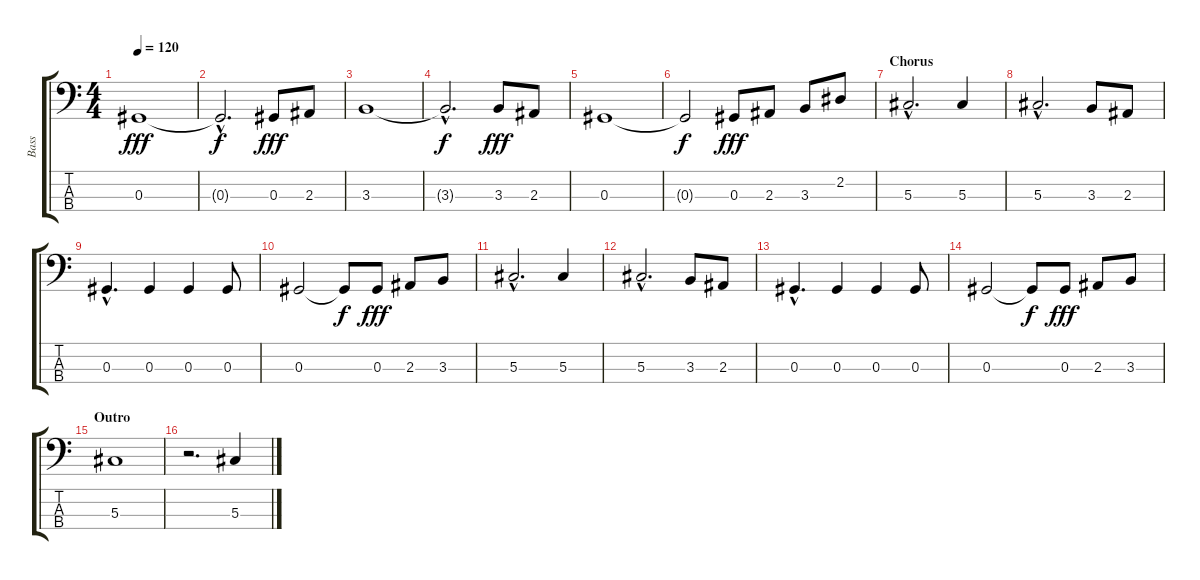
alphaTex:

\track ("Bass" "Bass") {instrument electricbassfinger}
\staff {score tabs}
\tuning (Gb2 Db2 Ab1 Eb1) {hide}
\ts (4 4)
\tempo 120
\clef f4
\ks c
0.3.1{dy fff} |
0.3{hac t}.2{d dy f} 0.3.8{dy fff} 2.3.8 |
3.3.1 |
3.3{hac t}.2{d dy f} 3.3.8{dy fff} 2.3.8 |
0.3.1 |
0.3{t}.2{dy f} 0.3.8{dy fff} 2.3.8 3.3.8 2.2.8 |
\section ("" "Chorus")
5.3{hac}.2{d} 5.3.4 |
5.3{hac}.2{d} 3.3.8 2.3.8 |
0.3{hac}.4{d} 0.3.4 0.3.4 0.3.8 |
0.3.2 0.3{t}.8{dy f} 0.3.8{dy fff} 2.3.8 3.3.8 |
5.3{hac}.2{d} 5.3.4 |
5.3{hac}.2{d} 3.3.8 2.3.8 |
0.3{hac}.4{d} 0.3.4 0.3.4 0.3.8 |
0.3.2 0.3{t}.8{dy f} 0.3.8{dy fff} 2.3.8 3.3.8 |
\section ("" "Outro")
5.3.1 |
r.2{d} 5.3{ss}.4
